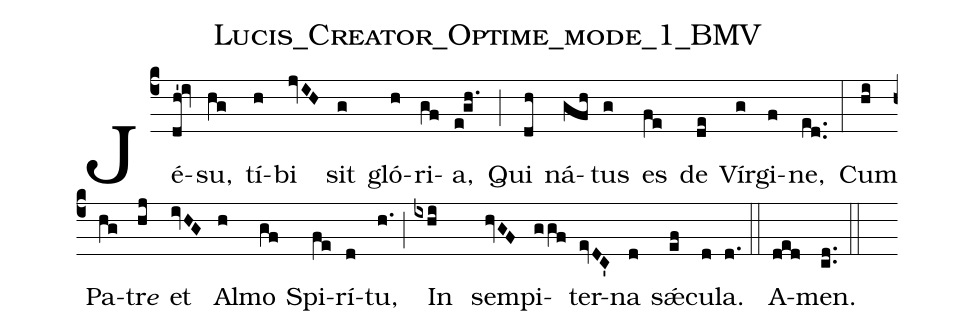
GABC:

name:Lucis_Creator_Optime_mode_1_BMV;
%%
(c4) Jé(dh'!iv)su,(hg) tí(h)bi(jvIH) sit(g) gló(h)ri(gf)a,(e!gh.) (;) Qui(dh) ná(gfh)tus(g) es(fe) de(de) Vír(g)gi(f)ne,(ed..) (:) Cum(hi) Pa(hg)tr<e>e</e>(hj) et(ivHG) Al(h)mo(gf) Spi(fe)rí(d)tu,(h.) (;) In (ixhi) sem(hvGF)pi(ggf)ter(evDC')na(d) sǽ(ef)cu(d)la.(d.) (::) A(ded)men.(cd..) (::)
